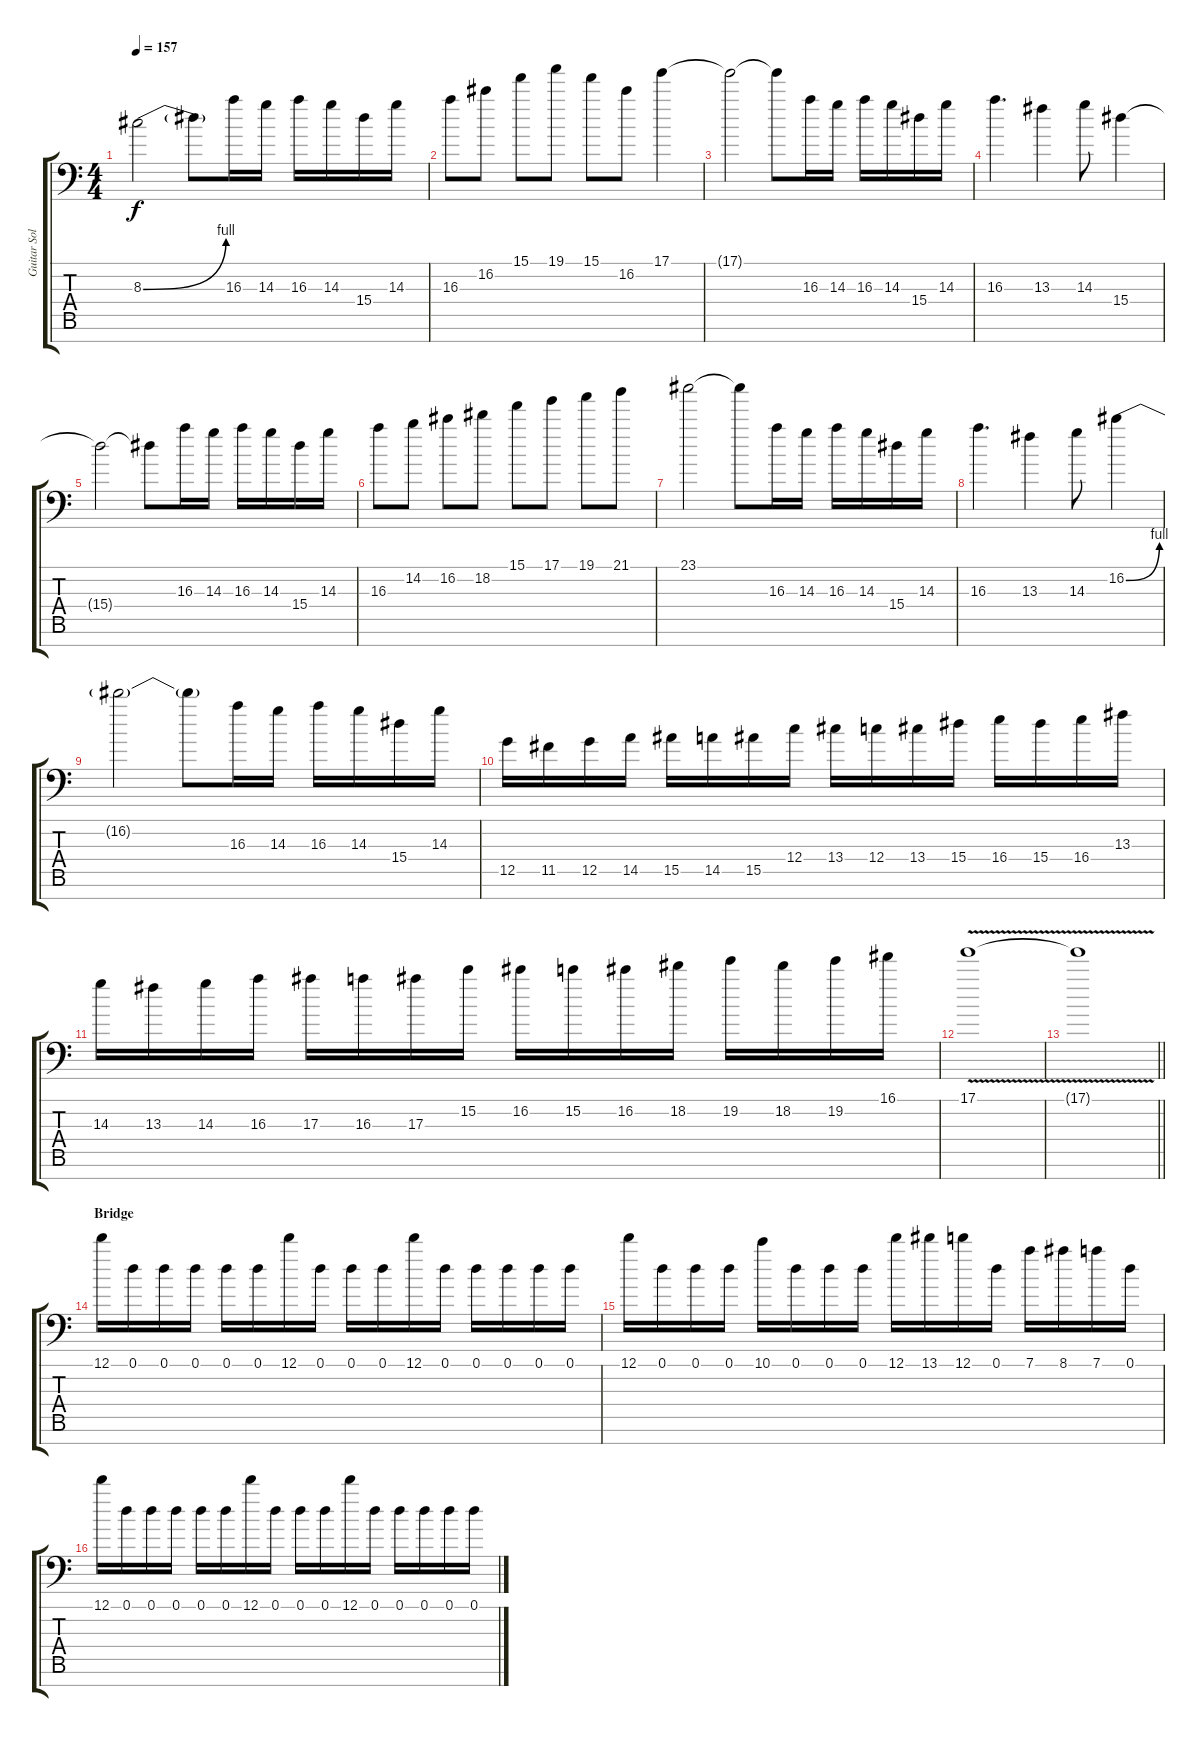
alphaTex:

\track ("Guitar Solo" "Guitar Sol") {instrument distortionguitar}
\staff {score tabs}
\tuning (D4 A3 F3 C3 G2 D2 A1) {hide}
\ts (4 4)
\tempo 157
\clef f4
\ks c
8.3{be (bend 0 0 60 4)}.2{dy f} 8.3{t}.8 16.3.16 14.3.16 16.3.16 14.3.16 15.4.16 14.3.16 |
16.3.8 16.2.8 15.1.8 19.1.8 15.1.8 16.2.8 17.1.4 |
17.1{t}.2 17.1{t}.8 16.3.16 14.3.16 16.3.16 14.3.16 15.4.16 14.3.16 |
16.3.4{d} 13.3.4 14.3.8 15.4.4 |
15.4{t}.2 15.4{t}.8 16.3.16 14.3.16 16.3.16 14.3.16 15.4.16 14.3.16 |
16.3.8 14.2.8 16.2.8 18.2.8 15.1.8 17.1.8 19.1.8 21.1.8 |
23.1.2 23.1{t}.8 16.3.16 14.3.16 16.3.16 14.3.16 15.4.16 14.3.16 |
16.3.4{d} 13.3.4 14.3.8 16.2{be (bend 0 0 60 4)}.4 |
16.2{t}.2 16.2{t}.8 16.3.16 14.3.16 16.3.16 14.3.16 15.4.16 14.3.16 |
12.5.16 11.5.16 12.5.16 14.5.16 15.5.16 14.5.16 15.5.16 12.4.16 13.4.16 12.4.16 13.4.16 15.4.16 16.4.16 15.4.16 16.4.16 13.3.16 |
14.3.16 13.3.16 14.3.16 16.3.16 17.3.16 16.3.16 17.3.16 15.2.16 16.2.16 15.2.16 16.2.16 18.2.16 19.2.16 18.2.16 19.2.16 16.1.16 |
17.1{v}.1 |
\barLineRight lightlight
17.1{t}.1 |
\section ("" "Bridge")
12.1.16 0.1.16 0.1.16 0.1.16 0.1.16 0.1.16 12.1.16 0.1.16 0.1.16 0.1.16 12.1.16 0.1.16 0.1.16 0.1.16 0.1.16 0.1.16 |
12.1.16 0.1.16 0.1.16 0.1.16 10.1.16 0.1.16 0.1.16 0.1.16 12.1.16 13.1.16 12.1.16 0.1.16 7.1.16 8.1.16 7.1.16 0.1.16 |
12.1.16 0.1.16 0.1.16 0.1.16 0.1.16 0.1.16 12.1.16 0.1.16 0.1.16 0.1.16 12.1.16 0.1.16 0.1.16 0.1.16 0.1.16 0.1.16
